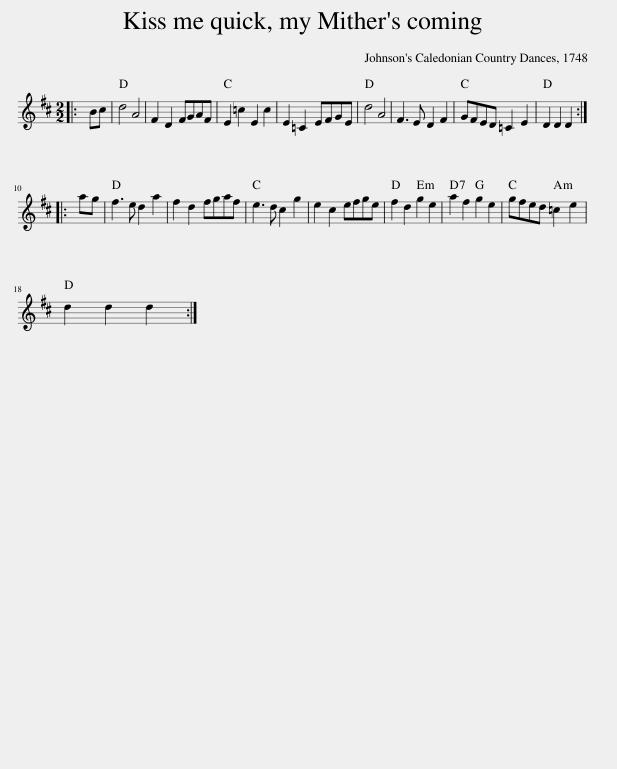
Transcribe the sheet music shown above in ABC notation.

X:1
L:1/8
M:2/2
I:linebreak $
K:D
V:1 treble
V:1
|: Bc | d4 A4 | F2 D2 FGAF | E2 =c2 E2 c2 | E2 =C2 EFGE | %5
 d4 A4 | F3 E D2 F2 | GFED =C2 E2 | D2 D2 D2 ::$ ag | %10
 f3 e d2 a2 | f2 d2 fgaf | e3 d c2 g2 | e2 c2 efge | f2 d2 g2 e2 | %15
 a2 f2 g2 e2 | gfed =c2 e2 |$ d2 d2 d2 :| %18
